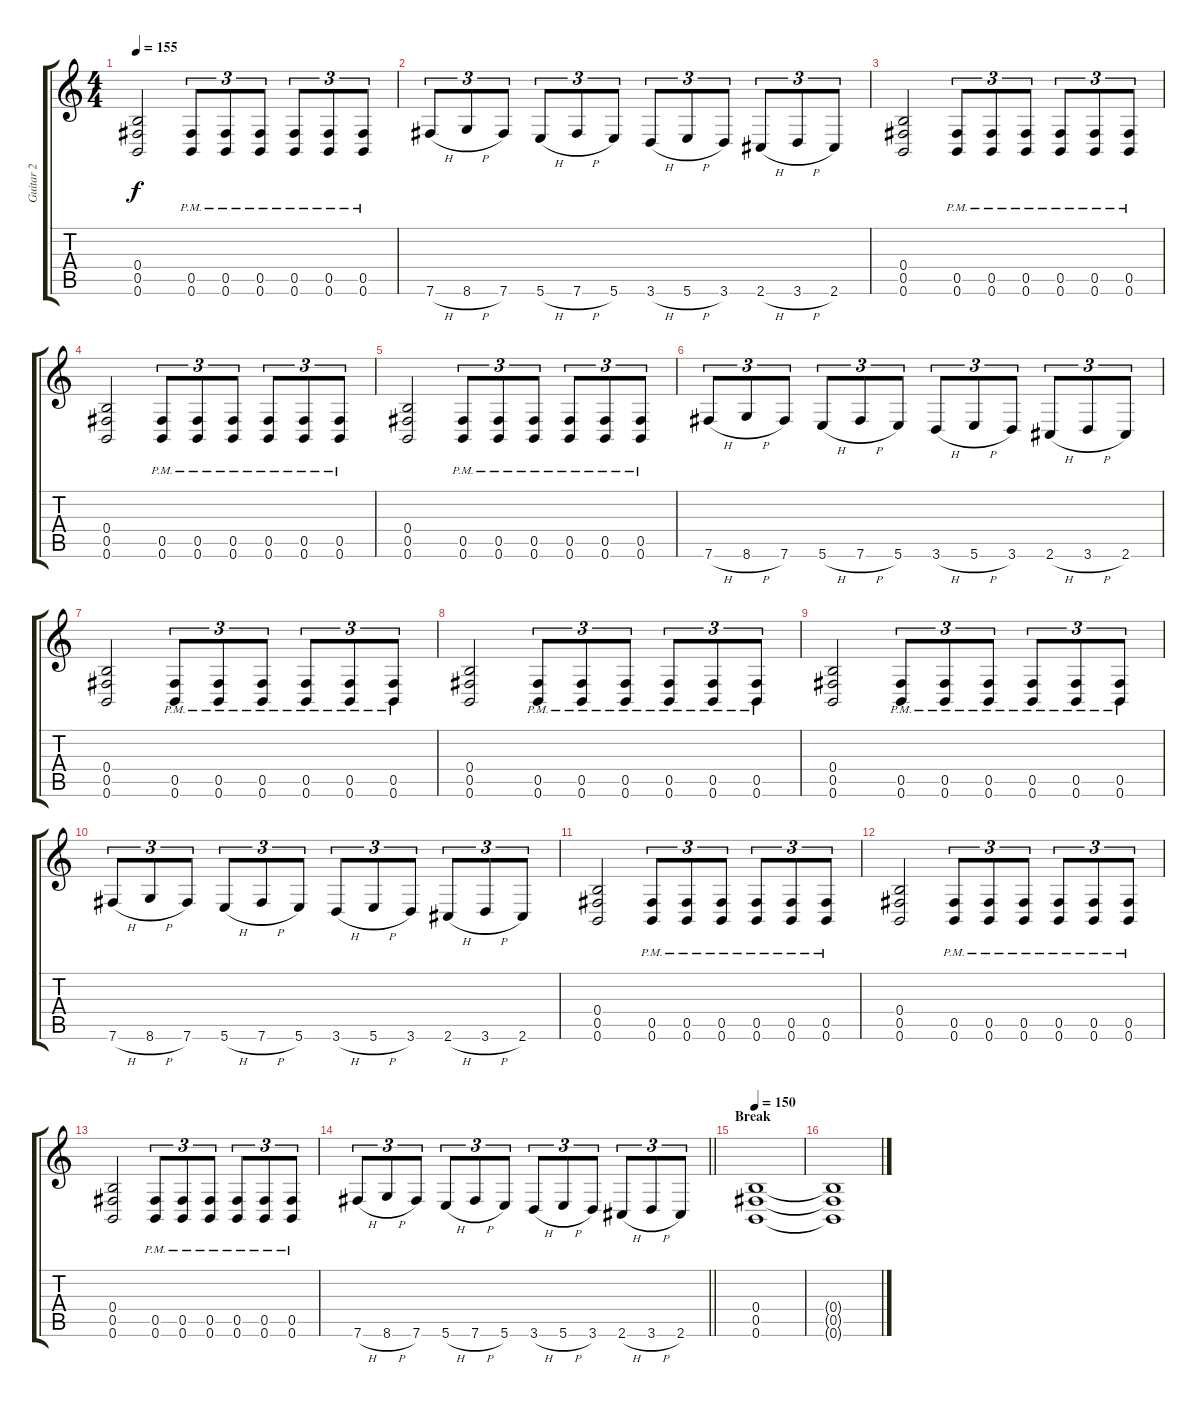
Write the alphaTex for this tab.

\track ("Guitar 2" "Guitar 2") {instrument overdrivenguitar}
\staff {score tabs}
\tuning (Db4 Ab3 E3 B2 Gb2 B1) {hide}
\ts (4 4)
\tempo 155
\clef g2
\ks c
(0.4 0.5 0.6).2{dy f} (0.5{pm} 0.6{pm}).8{tu (3 2)} (0.5{pm} 0.6{pm}).8{tu (3 2)} (0.5{pm} 0.6{pm}).8{tu (3 2)} (0.5{pm} 0.6{pm}).8{tu (3 2)} (0.5{pm} 0.6{pm}).8{tu (3 2)} (0.5{pm} 0.6{pm}).8{tu (3 2)} |
7.6{h}.8{tu (3 2)} 8.6{h}.8{tu (3 2)} 7.6.8{tu (3 2)} 5.6{h}.8{tu (3 2)} 7.6{h}.8{tu (3 2)} 5.6.8{tu (3 2)} 3.6{h}.8{tu (3 2)} 5.6{h}.8{tu (3 2)} 3.6.8{tu (3 2)} 2.6{h}.8{tu (3 2)} 3.6{h}.8{tu (3 2)} 2.6.8{tu (3 2)} |
(0.4 0.5 0.6).2 (0.5{pm} 0.6{pm}).8{tu (3 2)} (0.5{pm} 0.6{pm}).8{tu (3 2)} (0.5{pm} 0.6{pm}).8{tu (3 2)} (0.5{pm} 0.6{pm}).8{tu (3 2)} (0.5{pm} 0.6{pm}).8{tu (3 2)} (0.5{pm} 0.6{pm}).8{tu (3 2)} |
(0.4 0.5 0.6).2 (0.5{pm} 0.6{pm}).8{tu (3 2)} (0.5{pm} 0.6{pm}).8{tu (3 2)} (0.5{pm} 0.6{pm}).8{tu (3 2)} (0.5{pm} 0.6{pm}).8{tu (3 2)} (0.5{pm} 0.6{pm}).8{tu (3 2)} (0.5{pm} 0.6{pm}).8{tu (3 2)} |
(0.4 0.5 0.6).2 (0.5{pm} 0.6{pm}).8{tu (3 2)} (0.5{pm} 0.6{pm}).8{tu (3 2)} (0.5{pm} 0.6{pm}).8{tu (3 2)} (0.5{pm} 0.6{pm}).8{tu (3 2)} (0.5{pm} 0.6{pm}).8{tu (3 2)} (0.5{pm} 0.6{pm}).8{tu (3 2)} |
7.6{h}.8{tu (3 2)} 8.6{h}.8{tu (3 2)} 7.6.8{tu (3 2)} 5.6{h}.8{tu (3 2)} 7.6{h}.8{tu (3 2)} 5.6.8{tu (3 2)} 3.6{h}.8{tu (3 2)} 5.6{h}.8{tu (3 2)} 3.6.8{tu (3 2)} 2.6{h}.8{tu (3 2)} 3.6{h}.8{tu (3 2)} 2.6.8{tu (3 2)} |
(0.4 0.5 0.6).2 (0.5{pm} 0.6{pm}).8{tu (3 2)} (0.5{pm} 0.6{pm}).8{tu (3 2)} (0.5{pm} 0.6{pm}).8{tu (3 2)} (0.5{pm} 0.6{pm}).8{tu (3 2)} (0.5{pm} 0.6{pm}).8{tu (3 2)} (0.5{pm} 0.6{pm}).8{tu (3 2)} |
(0.4 0.5 0.6).2 (0.5{pm} 0.6{pm}).8{tu (3 2)} (0.5{pm} 0.6{pm}).8{tu (3 2)} (0.5{pm} 0.6{pm}).8{tu (3 2)} (0.5{pm} 0.6{pm}).8{tu (3 2)} (0.5{pm} 0.6{pm}).8{tu (3 2)} (0.5{pm} 0.6{pm}).8{tu (3 2)} |
(0.4 0.5 0.6).2 (0.5{pm} 0.6{pm}).8{tu (3 2)} (0.5{pm} 0.6{pm}).8{tu (3 2)} (0.5{pm} 0.6{pm}).8{tu (3 2)} (0.5{pm} 0.6{pm}).8{tu (3 2)} (0.5{pm} 0.6{pm}).8{tu (3 2)} (0.5{pm} 0.6{pm}).8{tu (3 2)} |
7.6{h}.8{tu (3 2)} 8.6{h}.8{tu (3 2)} 7.6.8{tu (3 2)} 5.6{h}.8{tu (3 2)} 7.6{h}.8{tu (3 2)} 5.6.8{tu (3 2)} 3.6{h}.8{tu (3 2)} 5.6{h}.8{tu (3 2)} 3.6.8{tu (3 2)} 2.6{h}.8{tu (3 2)} 3.6{h}.8{tu (3 2)} 2.6.8{tu (3 2)} |
(0.4 0.5 0.6).2 (0.5{pm} 0.6{pm}).8{tu (3 2)} (0.5{pm} 0.6{pm}).8{tu (3 2)} (0.5{pm} 0.6{pm}).8{tu (3 2)} (0.5{pm} 0.6{pm}).8{tu (3 2)} (0.5{pm} 0.6{pm}).8{tu (3 2)} (0.5{pm} 0.6{pm}).8{tu (3 2)} |
(0.4 0.5 0.6).2 (0.5{pm} 0.6{pm}).8{tu (3 2)} (0.5{pm} 0.6{pm}).8{tu (3 2)} (0.5{pm} 0.6{pm}).8{tu (3 2)} (0.5{pm} 0.6{pm}).8{tu (3 2)} (0.5{pm} 0.6{pm}).8{tu (3 2)} (0.5{pm} 0.6{pm}).8{tu (3 2)} |
(0.4 0.5 0.6).2 (0.5{pm} 0.6{pm}).8{tu (3 2)} (0.5{pm} 0.6{pm}).8{tu (3 2)} (0.5{pm} 0.6{pm}).8{tu (3 2)} (0.5{pm} 0.6{pm}).8{tu (3 2)} (0.5{pm} 0.6{pm}).8{tu (3 2)} (0.5{pm} 0.6{pm}).8{tu (3 2)} |
\barLineRight lightlight
7.6{h}.8{tu (3 2)} 8.6{h}.8{tu (3 2)} 7.6.8{tu (3 2)} 5.6{h}.8{tu (3 2)} 7.6{h}.8{tu (3 2)} 5.6.8{tu (3 2)} 3.6{h}.8{tu (3 2)} 5.6{h}.8{tu (3 2)} 3.6.8{tu (3 2)} 2.6{h}.8{tu (3 2)} 3.6{h}.8{tu (3 2)} 2.6.8{tu (3 2)} |
\section ("" "Break")
\tempo 150
(0.4 0.5 0.6).1 |
(0.4{t} 0.5{t} 0.6{t}).1
